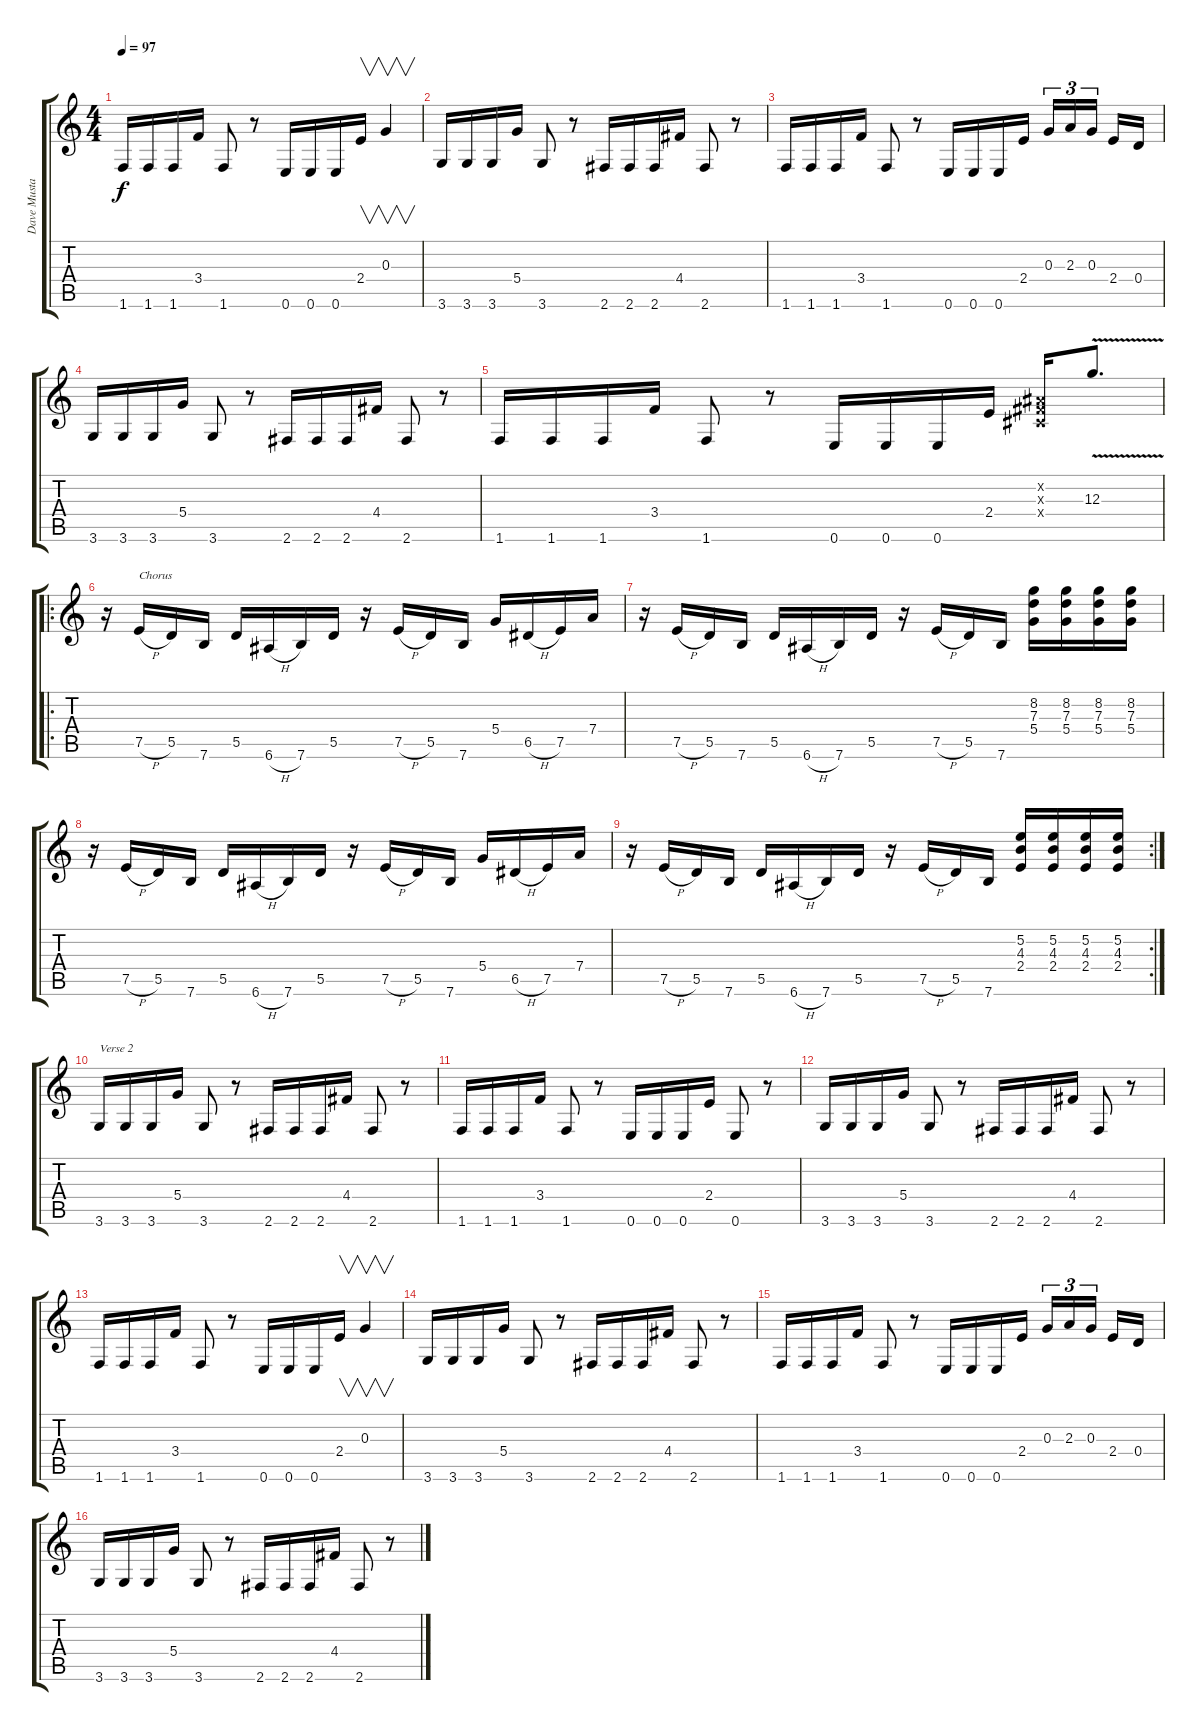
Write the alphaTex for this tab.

\track ("Dave Mustaine" "Dave Musta") {instrument distortionguitar}
\staff {score tabs}
\tuning (E4 B3 G3 D3 A2 E2) {hide}
\ts (4 4)
\tempo 97
\clef g2
\ks c
1.6.16{dy f} 1.6.16 1.6.16 3.4.16 1.6.8 r.8 0.6.16 0.6.16 0.6.16 2.4.16{v} 0.3.4{v} |
3.6.16 3.6.16 3.6.16 5.4.16 3.6.8 r.8 2.6.16 2.6.16 2.6.16 4.4.16 2.6.8 r.8 |
1.6.16 1.6.16 1.6.16 3.4.16 1.6.8 r.8 0.6.16 0.6.16 0.6.16 2.4.16 0.3.16{tu (3 2)} 2.3.16{tu (3 2)} 0.3.16{tu (3 2) beam splitsecondary} 2.4.16 0.4.16 |
3.6.16 3.6.16 3.6.16 5.4.16 3.6.8 r.8 2.6.16 2.6.16 2.6.16 4.4.16 2.6.8 r.8 |
1.6.16 1.6.16 1.6.16 3.4.16 1.6.8 r.8 0.6.16 0.6.16 0.6.16 2.4.16 (-1.2{x} -1.3{x} -1.4{x}).16 12.3{v}.8{d} |
\ro
r.16 7.5{h}.16{txt "Chorus"} 5.5.16 7.6.16 5.5.16 6.6{h}.16 7.6.16 5.5.16 r.16 7.5{h}.16 5.5.16 7.6.16 5.4.16 6.5{h}.16 7.5.16 7.4.16 |
r.16 7.5{h}.16 5.5.16 7.6.16 5.5.16 6.6{h}.16 7.6.16 5.5.16 r.16 7.5{h}.16 5.5.16 7.6.16 (8.2 7.3 5.4).16 (8.2 7.3 5.4).16 (8.2 7.3 5.4).16 (8.2 7.3 5.4).16 |
r.16 7.5{h}.16 5.5.16 7.6.16 5.5.16 6.6{h}.16 7.6.16 5.5.16 r.16 7.5{h}.16 5.5.16 7.6.16 5.4.16 6.5{h}.16 7.5.16 7.4.16 |
\rc 2
r.16 7.5{h}.16 5.5.16 7.6.16 5.5.16 6.6{h}.16 7.6.16 5.5.16 r.16 7.5{h}.16 5.5.16 7.6.16 (5.2 4.3 2.4).16 (5.2 4.3 2.4).16 (5.2 4.3 2.4).16 (5.2 4.3 2.4).16 |
3.6.16{txt "Verse 2"} 3.6.16 3.6.16 5.4.16 3.6.8 r.8 2.6.16 2.6.16 2.6.16 4.4.16 2.6.8 r.8 |
1.6.16 1.6.16 1.6.16 3.4.16 1.6.8 r.8 0.6.16 0.6.16 0.6.16 2.4.16 0.6.8 r.8 |
3.6.16 3.6.16 3.6.16 5.4.16 3.6.8 r.8 2.6.16 2.6.16 2.6.16 4.4.16 2.6.8 r.8 |
1.6.16 1.6.16 1.6.16 3.4.16 1.6.8 r.8 0.6.16 0.6.16 0.6.16 2.4.16{v} 0.3.4{v} |
3.6.16 3.6.16 3.6.16 5.4.16 3.6.8 r.8 2.6.16 2.6.16 2.6.16 4.4.16 2.6.8 r.8 |
1.6.16 1.6.16 1.6.16 3.4.16 1.6.8 r.8 0.6.16 0.6.16 0.6.16 2.4.16 0.3.16{tu (3 2)} 2.3.16{tu (3 2)} 0.3.16{tu (3 2) beam splitsecondary} 2.4.16 0.4.16 |
3.6.16 3.6.16 3.6.16 5.4.16 3.6.8 r.8 2.6.16 2.6.16 2.6.16 4.4.16 2.6.8 r.8
